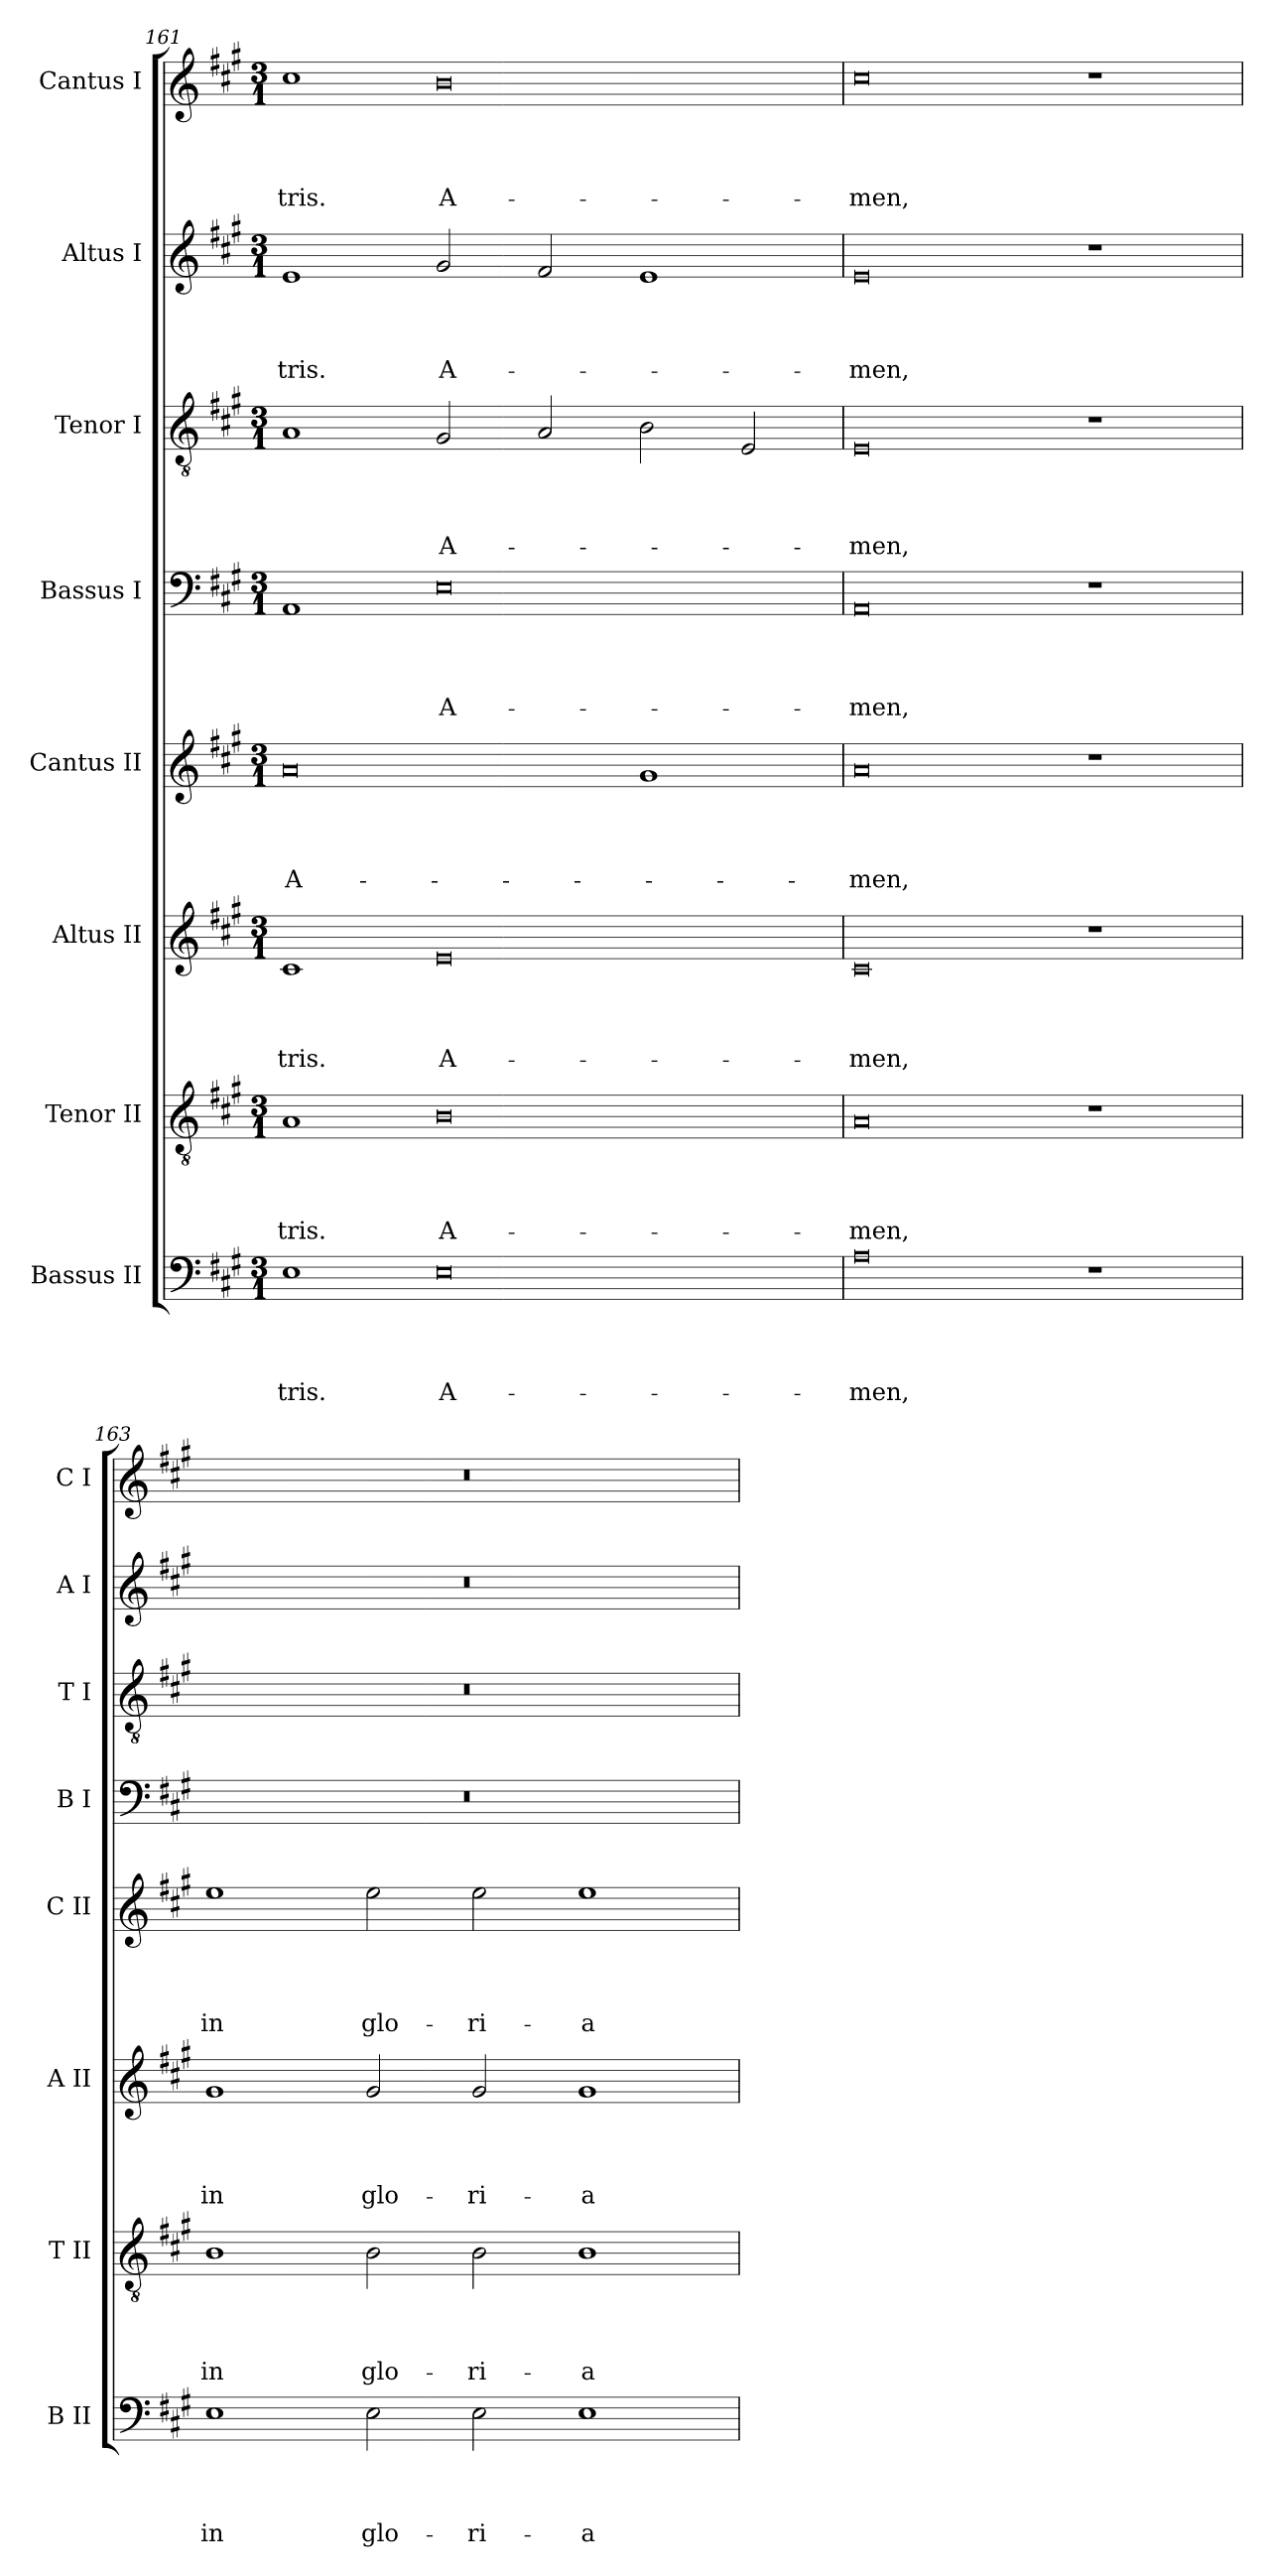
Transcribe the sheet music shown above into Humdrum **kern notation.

**kern	**text	**text	**text	**text	**kern	**text	**text	**text	**text	**kern	**text	**text	**text	**text	**kern	**text	**text	**text	**text	**kern	**text	**text	**text	**text	**kern	**text	**text	**text	**text	**kern	**text	**text	**text	**text	**kern	**text	**text	**text	**text
*part8	*part8	*part8	*part8	*part8	*part7	*part7	*part7	*part7	*part7	*part6	*part6	*part6	*part6	*part6	*part5	*part5	*part5	*part5	*part5	*part4	*part4	*part4	*part4	*part4	*part3	*part3	*part3	*part3	*part3	*part2	*part2	*part2	*part2	*part2	*part1	*part1	*part1	*part1	*part1
*staff8	*staff8	*staff8	*staff8	*staff8	*staff7	*staff7	*staff7	*staff7	*staff7	*staff6	*staff6	*staff6	*staff6	*staff6	*staff5	*staff5	*staff5	*staff5	*staff5	*staff4	*staff4	*staff4	*staff4	*staff4	*staff3	*staff3	*staff3	*staff3	*staff3	*staff2	*staff2	*staff2	*staff2	*staff2	*staff1	*staff1	*staff1	*staff1	*staff1
*I"Bassus II	*	*	*	*	*I"Tenor II	*	*	*	*	*I"Altus II	*	*	*	*	*I"Cantus II	*	*	*	*	*I"Bassus I	*	*	*	*	*I"Tenor I	*	*	*	*	*I"Altus I	*	*	*	*	*I"Cantus I	*	*	*	*
*I'B II	*	*	*	*	*I'T II	*	*	*	*	*I'A II	*	*	*	*	*I'C II	*	*	*	*	*I'B I	*	*	*	*	*I'T I	*	*	*	*	*I'A I	*	*	*	*	*I'C I	*	*	*	*
*clefF4	*	*	*	*	*clefGv2	*	*	*	*	*clefG2	*	*	*	*	*clefG2	*	*	*	*	*clefF4	*	*	*	*	*clefGv2	*	*	*	*	*clefG2	*	*	*	*	*clefG2	*	*	*	*
*k[f#c#g#]	*	*	*	*	*k[f#c#g#]	*	*	*	*	*k[f#c#g#]	*	*	*	*	*k[f#c#g#]	*	*	*	*	*k[f#c#g#]	*	*	*	*	*k[f#c#g#]	*	*	*	*	*k[f#c#g#]	*	*	*	*	*k[f#c#g#]	*	*	*	*
*A:	*	*	*	*	*A:	*	*	*	*	*A:	*	*	*	*	*A:	*	*	*	*	*A:	*	*	*	*	*A:	*	*	*	*	*A:	*	*	*	*	*A:	*	*	*	*
*M3/1	*	*	*	*	*M3/1	*	*	*	*	*M3/1	*	*	*	*	*M3/1	*	*	*	*	*M3/1	*	*	*	*	*M3/1	*	*	*	*	*M3/1	*	*	*	*	*M3/1	*	*	*	*
=161	=161	=161	=161	=161	=161	=161	=161	=161	=161	=161	=161	=161	=161	=161	=161	=161	=161	=161	=161	=161	=161	=161	=161	=161	=161	=161	=161	=161	=161	=161	=161	=161	=161	=161	=161	=161	=161	=161	=161
1E	.	.	.	-tris.	1A	.	.	.	-tris.	1c#	.	.	.	-tris.	0a	.	.	.	A-	1AA	.	.	.	.	1A	.	.	.	.	1e	.	.	.	-tris.	1cc#	.	.	.	-tris.
0E	.	.	.	A-	0B	.	.	.	A-	0e	.	.	.	A-	.	.	.	.	.	0E	.	.	.	A-	2G#/	.	.	.	A-	2g#/	.	.	.	A-	0b	.	.	.	A-
.	.	.	.	.	.	.	.	.	.	.	.	.	.	.	.	.	.	.	.	.	.	.	.	.	2A/	.	.	.	.	2f#/	.	.	.	.	.	.	.	.	.
.	.	.	.	.	.	.	.	.	.	.	.	.	.	.	1g#	.	.	.	.	.	.	.	.	.	2B\	.	.	.	.	1e	.	.	.	.	.	.	.	.	.
.	.	.	.	.	.	.	.	.	.	.	.	.	.	.	.	.	.	.	.	.	.	.	.	.	2E/	.	.	.	.	.	.	.	.	.	.	.	.	.	.
=162	=162	=162	=162	=162	=162	=162	=162	=162	=162	=162	=162	=162	=162	=162	=162	=162	=162	=162	=162	=162	=162	=162	=162	=162	=162	=162	=162	=162	=162	=162	=162	=162	=162	=162	=162	=162	=162	=162	=162
0A	.	.	.	-men,	0A	.	.	.	-men,	0c#	.	.	.	-men,	0a	.	.	.	-men,	0AA	.	.	.	-men,	0E	.	.	.	-men,	0e	.	.	.	-men,	0cc#	.	.	.	-men,
1r	.	.	.	.	1r	.	.	.	.	1r	.	.	.	.	1r	.	.	.	.	1r	.	.	.	.	1r	.	.	.	.	1r	.	.	.	.	1r	.	.	.	.
!!LO:LB:g=z
=163	=163	=163	=163	=163	=163	=163	=163	=163	=163	=163	=163	=163	=163	=163	=163	=163	=163	=163	=163	=163	=163	=163	=163	=163	=163	=163	=163	=163	=163	=163	=163	=163	=163	=163	=163	=163	=163	=163	=163
1E	.	.	.	in	1B	.	.	.	in	1g#	.	.	.	in	1ee	.	.	.	in	0.r	.	.	.	.	0.r	.	.	.	.	0.r	.	.	.	.	0.r	.	.	.	.
2E\	.	.	.	glo-	2B\	.	.	.	glo-	2g#/	.	.	.	glo-	2ee\	.	.	.	glo-	.	.	.	.	.	.	.	.	.	.	.	.	.	.	.	.	.	.	.	.
2E\	.	.	.	-ri-	2B\	.	.	.	-ri-	2g#/	.	.	.	-ri-	2ee\	.	.	.	-ri-	.	.	.	.	.	.	.	.	.	.	.	.	.	.	.	.	.	.	.	.
1E	.	.	.	-a	1B	.	.	.	-a	1g#	.	.	.	-a	1ee	.	.	.	-a	.	.	.	.	.	.	.	.	.	.	.	.	.	.	.	.	.	.	.	.
=	=	=	=	=	=	=	=	=	=	=	=	=	=	=	=	=	=	=	=	=	=	=	=	=	=	=	=	=	=	=	=	=	=	=	=	=	=	=	=
*-	*-	*-	*-	*-	*-	*-	*-	*-	*-	*-	*-	*-	*-	*-	*-	*-	*-	*-	*-	*-	*-	*-	*-	*-	*-	*-	*-	*-	*-	*-	*-	*-	*-	*-	*-	*-	*-	*-	*-
